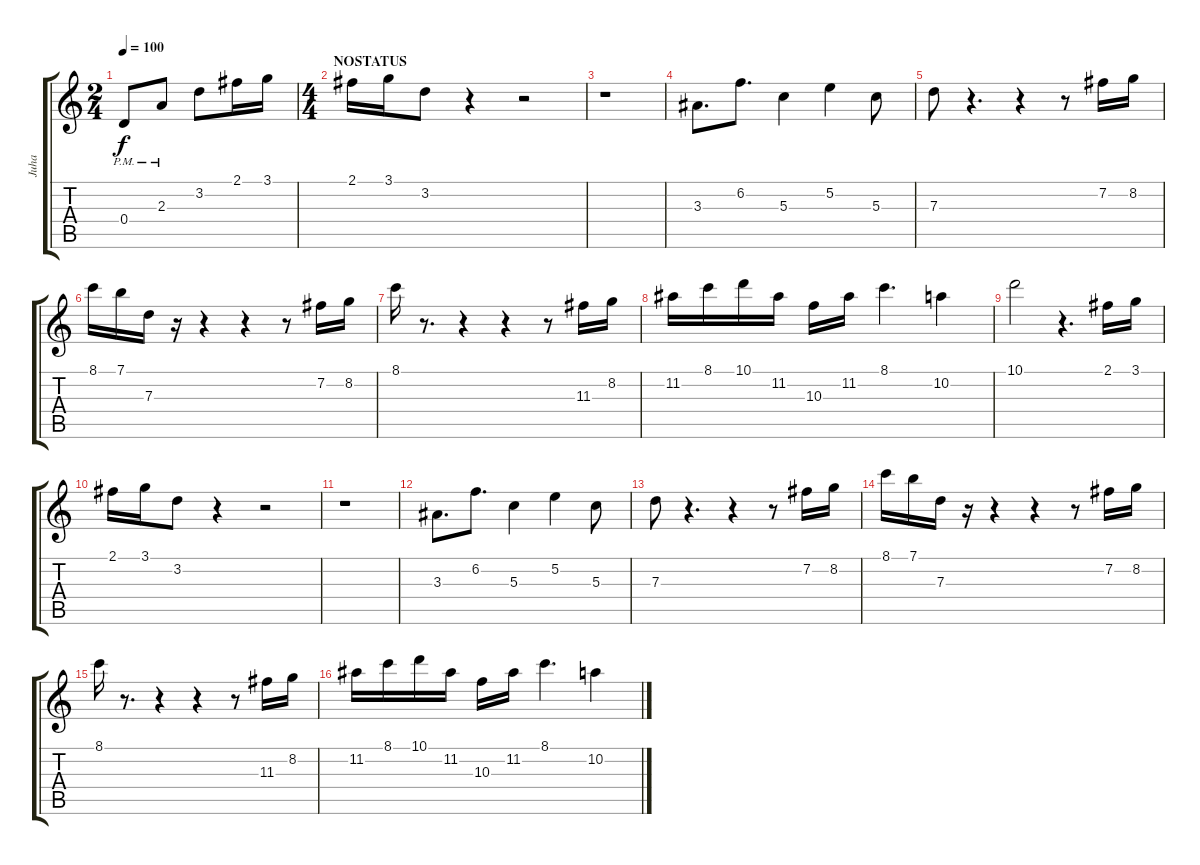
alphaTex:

\track ("Juha" "Juha") {instrument overdrivenguitar}
\staff {score tabs}
\tuning (E4 B3 G3 D3 A2 E2) {hide}
\ts (2 4)
\tempo 100
\clef g2
\ks c
0.4{pm}.8{dy f} 2.3{pm}.8 3.2.8 2.1.16 3.1.16 |
\ts (4 4)
\section ("" "NOSTATUS")
2.1.16 3.1.16 3.2.8 r.4 r.2 |
r.1 |
3.3.8{d} 6.2.8{d} 5.3.4 5.2.4 5.3.8 |
7.3.8 r.4{d} r.4 r.8 7.2.16 8.2.16 |
8.1.16 7.1.16 7.3.16 r.16 r.4 r.4 r.8 7.2.16 8.2.16 |
8.1.16 r.8{d} r.4 r.4 r.8 11.3.16 8.2.16 |
11.2.16 8.1.16 10.1.16 11.2.16 10.3.16 11.2.16 8.1.4{d} 10.2.4 |
10.1.2 r.4{d} 2.1.16 3.1.16 |
2.1.16 3.1.16 3.2.8 r.4 r.2 |
r.1 |
3.3.8{d} 6.2.8{d} 5.3.4 5.2.4 5.3.8 |
7.3.8 r.4{d} r.4 r.8 7.2.16 8.2.16 |
8.1.16 7.1.16 7.3.16 r.16 r.4 r.4 r.8 7.2.16 8.2.16 |
8.1.16 r.8{d} r.4 r.4 r.8 11.3.16 8.2.16 |
11.2.16 8.1.16 10.1.16 11.2.16 10.3.16 11.2.16 8.1.4{d} 10.2.4
